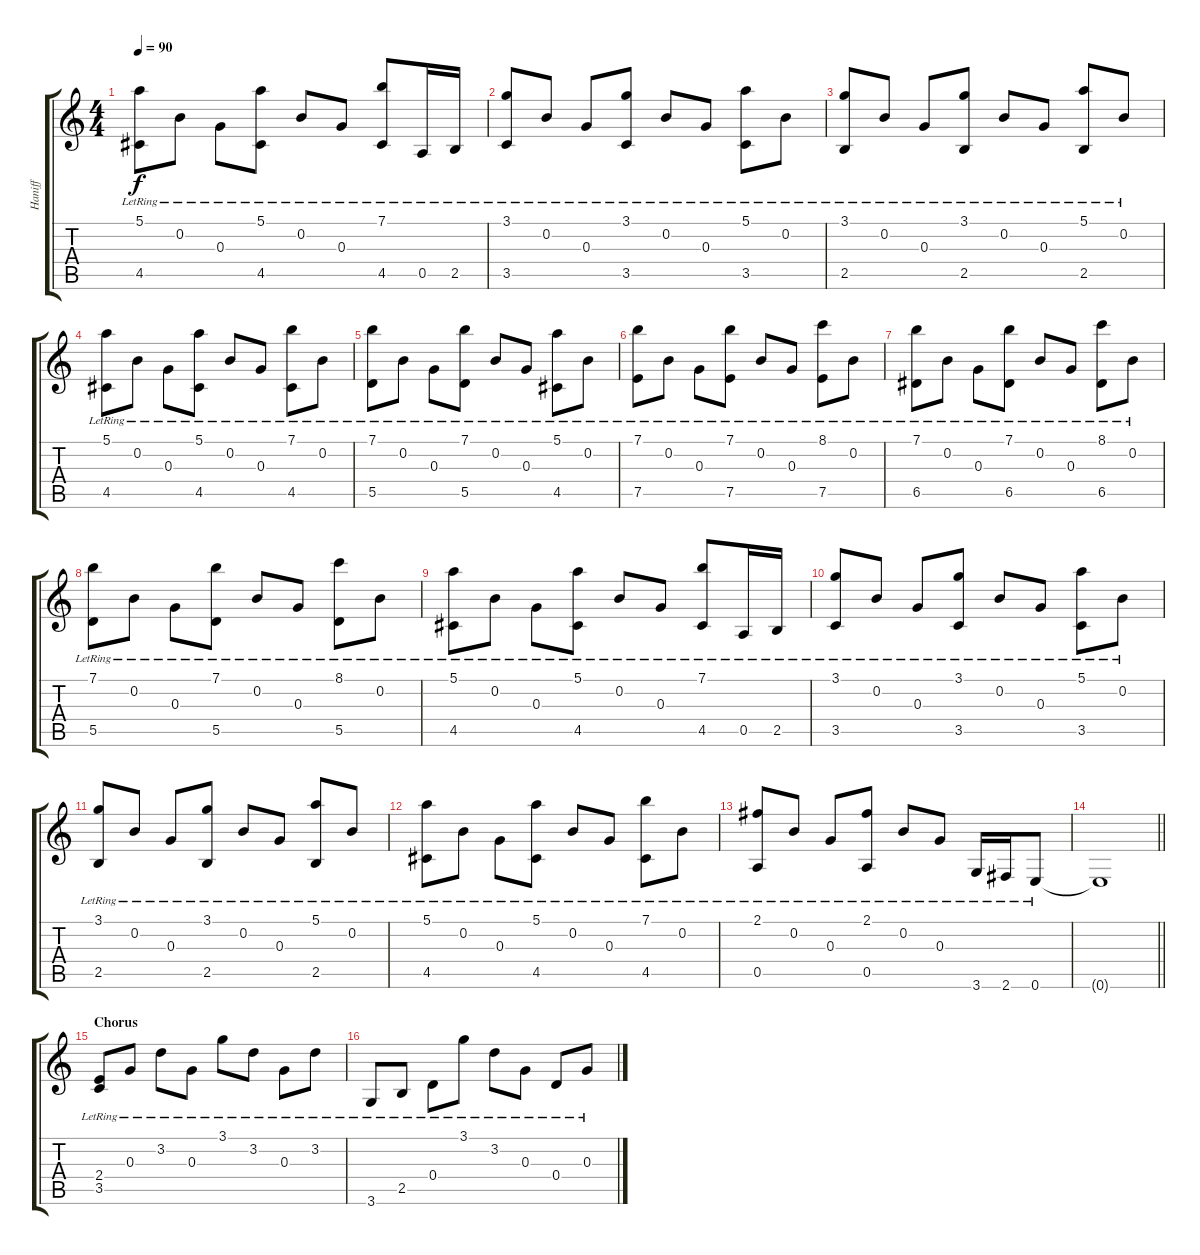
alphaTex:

\track ("Haniff" "Haniff") {instrument electricguitarjazz}
\staff {score tabs}
\tuning (E4 B3 G3 D3 A2 E2) {hide}
\ts (4 4)
\tempo 90
\clef g2
\ks c
(5.1{lr} 4.5{lr}).8{dy f} 0.2{lr}.8 0.3{lr}.8 (5.1{lr} 4.5{lr}).8 0.2{lr}.8 0.3{lr}.8 (7.1{lr} 4.5{lr}).8 0.5{lr}.16 2.5{lr}.16 |
(3.1{lr} 3.5{lr}).8 0.2{lr}.8 0.3{lr}.8 (3.1{lr} 3.5{lr}).8 0.2{lr}.8 0.3{lr}.8 (5.1{lr} 3.5{lr}).8 0.2{lr}.8 |
(3.1{lr} 2.5{lr}).8 0.2{lr}.8 0.3{lr}.8 (3.1{lr} 2.5{lr}).8 0.2{lr}.8 0.3{lr}.8 (5.1{lr} 2.5{lr}).8 0.2{lr}.8 |
(5.1{lr} 4.5{lr}).8 0.2{lr}.8 0.3{lr}.8 (5.1{lr} 4.5{lr}).8 0.2{lr}.8 0.3{lr}.8 (7.1{lr} 4.5{lr}).8 0.2{lr}.8 |
(7.1{lr} 5.5{lr}).8 0.2{lr}.8 0.3{lr}.8 (7.1{lr} 5.5{lr}).8 0.2{lr}.8 0.3{lr}.8 (5.1{lr} 4.5{lr}).8 0.2{lr}.8 |
(7.1{lr} 7.5{lr}).8 0.2{lr}.8 0.3{lr}.8 (7.1{lr} 7.5{lr}).8 0.2{lr}.8 0.3{lr}.8 (8.1{lr} 7.5{lr}).8 0.2{lr}.8 |
(7.1{lr} 6.5{lr}).8 0.2{lr}.8 0.3{lr}.8 (7.1{lr} 6.5{lr}).8 0.2{lr}.8 0.3{lr}.8 (8.1{lr} 6.5{lr}).8 0.2{lr}.8 |
(7.1{lr} 5.5{lr}).8 0.2{lr}.8 0.3{lr}.8 (7.1{lr} 5.5{lr}).8 0.2{lr}.8 0.3{lr}.8 (8.1{lr} 5.5{lr}).8 0.2{lr}.8 |
(5.1{lr} 4.5{lr}).8 0.2{lr}.8 0.3{lr}.8 (5.1{lr} 4.5{lr}).8 0.2{lr}.8 0.3{lr}.8 (7.1{lr} 4.5{lr}).8 0.5{lr}.16 2.5{lr}.16 |
(3.1{lr} 3.5{lr}).8 0.2{lr}.8 0.3{lr}.8 (3.1{lr} 3.5{lr}).8 0.2{lr}.8 0.3{lr}.8 (5.1{lr} 3.5{lr}).8 0.2{lr}.8 |
(3.1{lr} 2.5{lr}).8 0.2{lr}.8 0.3{lr}.8 (3.1{lr} 2.5{lr}).8 0.2{lr}.8 0.3{lr}.8 (5.1{lr} 2.5{lr}).8 0.2{lr}.8 |
(5.1{lr} 4.5{lr}).8 0.2{lr}.8 0.3{lr}.8 (5.1{lr} 4.5{lr}).8 0.2{lr}.8 0.3{lr}.8 (7.1{lr} 4.5{lr}).8 0.2{lr}.8 |
(2.1{lr} 0.5{lr}).8 0.2{lr}.8 0.3{lr}.8 (2.1{lr} 0.5{lr}).8 0.2{lr}.8 0.3{lr}.8 3.6{lr}.16 2.6{lr}.16 0.6{lr}.8 |
\barLineRight lightlight
0.6{t}.1 |
\section ("" "Chorus")
(2.4{lr} 3.5{lr}).8 0.3{lr}.8 3.2{lr}.8 0.3{lr}.8 3.1{lr}.8 3.2{lr}.8 0.3{lr}.8 3.2{lr}.8 |
3.6{lr}.8 2.5{lr}.8 0.4{lr}.8 3.1{lr}.8 3.2{lr}.8 0.3{lr}.8 0.4{lr}.8 0.3{lr}.8
